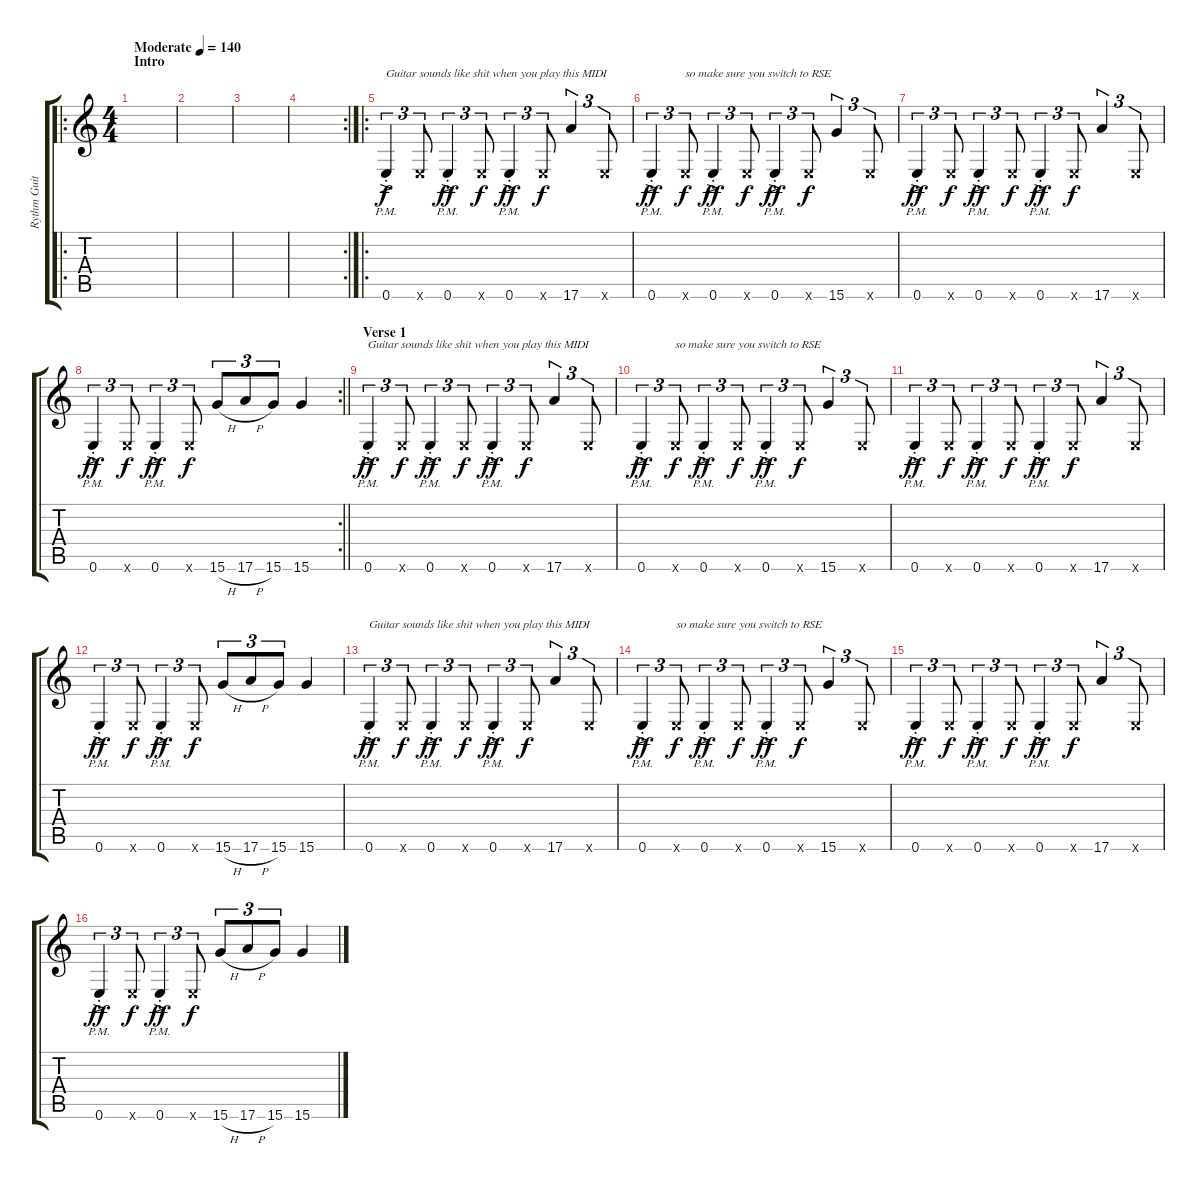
\track ("Rythm Guitar (Aidan Nemeth)" "Rythm Guit") {instrument overdrivenguitar}
\staff {score tabs}
\tuning (E4 B3 G3 D3 A2 E2) {hide}
\ro
\ts (4 4)
\section ("" "Intro")
\tempo (140 "Moderate")
\clef g2
\ks c
|
|
|
\rc 2
|
\ro
0.6{ac pm st}.4{tu (3 2) txt "Guitar sounds like shit when you play this MIDI"} 0.6{x}.8{tu (3 2) dy f} 0.6{ac pm st}.4{tu (3 2) dy ff} 0.6{x}.8{tu (3 2) dy f} 0.6{ac pm st}.4{tu (3 2) dy ff} 0.6{x}.8{tu (3 2) dy f} 17.6.4{tu (3 2)} 0.6{x}.8{tu (3 2)} |
0.6{ac pm st}.4{tu (3 2) dy ff} 0.6{x}.8{tu (3 2) txt "so make sure you switch to RSE" dy f} 0.6{ac pm st}.4{tu (3 2) dy ff} 0.6{x}.8{tu (3 2) dy f} 0.6{ac pm st}.4{tu (3 2) dy ff} 0.6{x}.8{tu (3 2) dy f} 15.6.4{tu (3 2)} 0.6{x}.8{tu (3 2)} |
0.6{ac pm st}.4{tu (3 2) dy ff} 0.6{x}.8{tu (3 2) dy f} 0.6{ac pm st}.4{tu (3 2) dy ff} 0.6{x}.8{tu (3 2) dy f} 0.6{ac pm st}.4{tu (3 2) dy ff} 0.6{x}.8{tu (3 2) dy f} 17.6.4{tu (3 2)} 0.6{x}.8{tu (3 2)} |
\rc 2
\barLineRight lightlight
0.6{ac pm st}.4{tu (3 2) dy ff} 0.6{x}.8{tu (3 2) dy f} 0.6{ac pm st}.4{tu (3 2) dy ff} 0.6{x}.8{tu (3 2) dy f} 15.6{h}.8{tu (3 2)} 17.6{h}.8{tu (3 2)} 15.6.8{tu (3 2)} 15.6.4 |
\section ("" "Verse 1")
0.6{ac pm st}.4{tu (3 2) txt "Guitar sounds like shit when you play this MIDI" dy ff} 0.6{x}.8{tu (3 2) dy f} 0.6{ac pm st}.4{tu (3 2) dy ff} 0.6{x}.8{tu (3 2) dy f} 0.6{ac pm st}.4{tu (3 2) dy ff} 0.6{x}.8{tu (3 2) dy f} 17.6.4{tu (3 2)} 0.6{x}.8{tu (3 2)} |
0.6{ac pm st}.4{tu (3 2) dy ff} 0.6{x}.8{tu (3 2) txt "so make sure you switch to RSE" dy f} 0.6{ac pm st}.4{tu (3 2) dy ff} 0.6{x}.8{tu (3 2) dy f} 0.6{ac pm st}.4{tu (3 2) dy ff} 0.6{x}.8{tu (3 2) dy f} 15.6.4{tu (3 2)} 0.6{x}.8{tu (3 2)} |
0.6{ac pm st}.4{tu (3 2) dy ff} 0.6{x}.8{tu (3 2) dy f} 0.6{ac pm st}.4{tu (3 2) dy ff} 0.6{x}.8{tu (3 2) dy f} 0.6{ac pm st}.4{tu (3 2) dy ff} 0.6{x}.8{tu (3 2) dy f} 17.6.4{tu (3 2)} 0.6{x}.8{tu (3 2)} |
0.6{ac pm st}.4{tu (3 2) dy ff} 0.6{x}.8{tu (3 2) dy f} 0.6{ac pm st}.4{tu (3 2) dy ff} 0.6{x}.8{tu (3 2) dy f} 15.6{h}.8{tu (3 2)} 17.6{h}.8{tu (3 2)} 15.6.8{tu (3 2)} 15.6.4 |
0.6{ac pm st}.4{tu (3 2) txt "Guitar sounds like shit when you play this MIDI" dy ff} 0.6{x}.8{tu (3 2) dy f} 0.6{ac pm st}.4{tu (3 2) dy ff} 0.6{x}.8{tu (3 2) dy f} 0.6{ac pm st}.4{tu (3 2) dy ff} 0.6{x}.8{tu (3 2) dy f} 17.6.4{tu (3 2)} 0.6{x}.8{tu (3 2)} |
0.6{ac pm st}.4{tu (3 2) dy ff} 0.6{x}.8{tu (3 2) txt "so make sure you switch to RSE" dy f} 0.6{ac pm st}.4{tu (3 2) dy ff} 0.6{x}.8{tu (3 2) dy f} 0.6{ac pm st}.4{tu (3 2) dy ff} 0.6{x}.8{tu (3 2) dy f} 15.6.4{tu (3 2)} 0.6{x}.8{tu (3 2)} |
0.6{ac pm st}.4{tu (3 2) dy ff} 0.6{x}.8{tu (3 2) dy f} 0.6{ac pm st}.4{tu (3 2) dy ff} 0.6{x}.8{tu (3 2) dy f} 0.6{ac pm st}.4{tu (3 2) dy ff} 0.6{x}.8{tu (3 2) dy f} 17.6.4{tu (3 2)} 0.6{x}.8{tu (3 2)} |
0.6{ac pm st}.4{tu (3 2) dy ff} 0.6{x}.8{tu (3 2) dy f} 0.6{ac pm st}.4{tu (3 2) dy ff} 0.6{x}.8{tu (3 2) dy f} 15.6{h}.8{tu (3 2)} 17.6{h}.8{tu (3 2)} 15.6.8{tu (3 2)} 15.6.4
